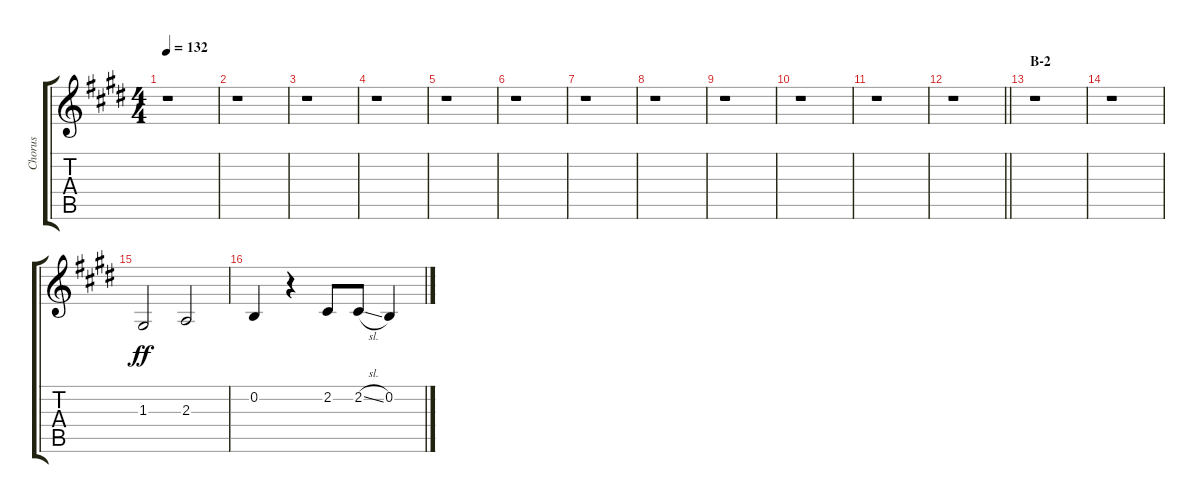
\track ("Chorus" "Chorus") {instrument voiceoohs}
\staff {score tabs}
\tuning (E4 B3 G3 D3 A2 E2) {hide}
\ts (4 4)
\tempo 132
\clef g2
\ks e
r.1{dy ff} |
r.1 |
r.1 |
r.1 |
r.1 |
r.1 |
r.1 |
r.1 |
r.1 |
r.1 |
r.1 |
\barLineRight lightlight
r.1 |
\section ("" "B-2")
r.1 |
r.1 |
1.3.2 2.3.2 |
0.2.4 r.4 2.2.8 2.2{sl}.8 0.2.4
